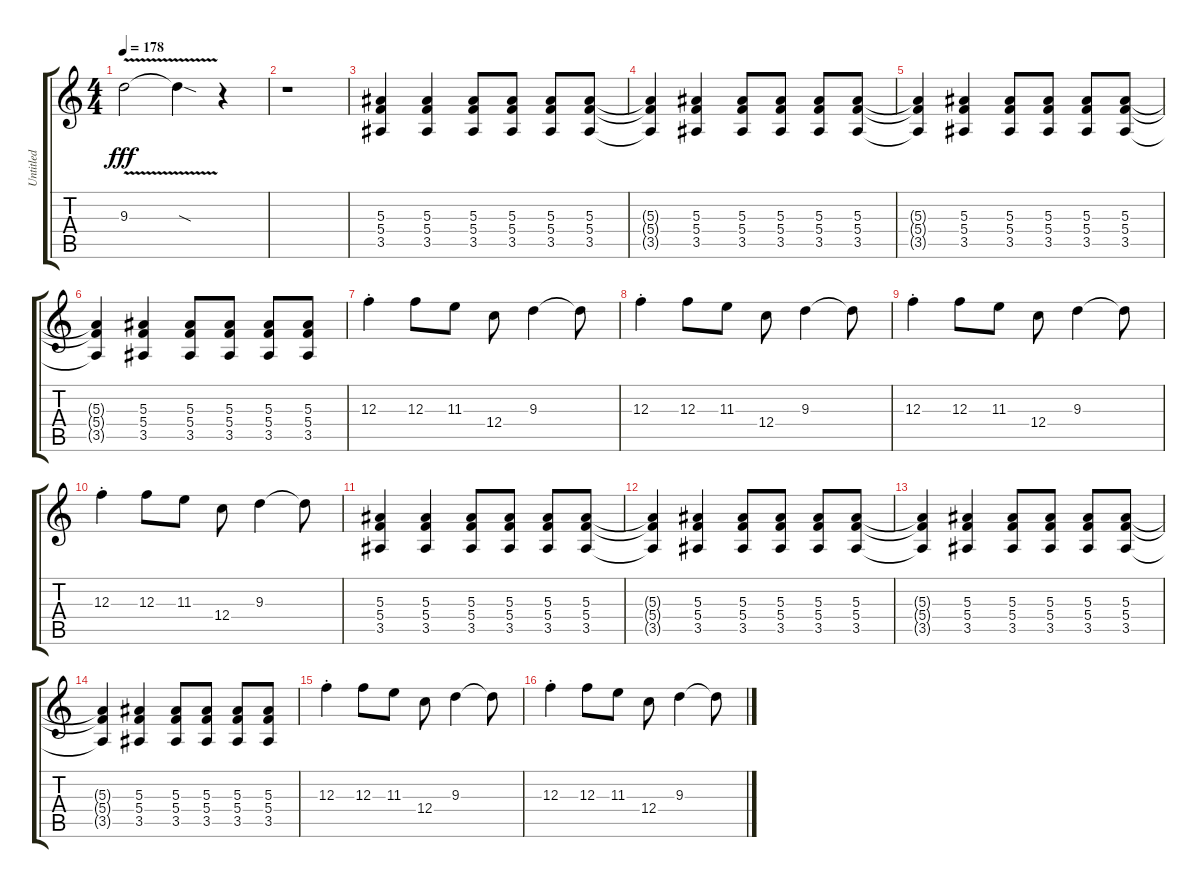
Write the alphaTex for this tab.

\track ("Untitled" "Untitled") {instrument distortionguitar}
\staff {score tabs}
\tuning (D4 A3 F3 C3 G2 C2) {hide}
\ts (4 4)
\tempo 178
\clef g2
\ks c
9.3{v}.2{dy fff} 9.3{sod t}.4 r.4 |
r.1 |
(5.3 5.4 3.5).4 (5.3 5.4 3.5).4 (5.3 5.4 3.5).8 (5.3 5.4 3.5).8 (5.3 5.4 3.5).8 (5.3 5.4 3.5).8 |
(5.3{t} 5.4{t} 3.5{t}).4 (5.3 5.4 3.5).4 (5.3 5.4 3.5).8 (5.3 5.4 3.5).8 (5.3 5.4 3.5).8 (5.3 5.4 3.5).8 |
(5.3{t} 5.4{t} 3.5{t}).4 (5.3 5.4 3.5).4 (5.3 5.4 3.5).8 (5.3 5.4 3.5).8 (5.3 5.4 3.5).8 (5.3 5.4 3.5).8 |
(5.3{t} 5.4{t} 3.5{t}).4 (5.3 5.4 3.5).4 (5.3 5.4 3.5).8 (5.3 5.4 3.5).8 (5.3 5.4 3.5).8 (5.3 5.4 3.5).8 |
12.3{st}.4 12.3.8 11.3.8 12.4.8 9.3.4 9.3{t}.8 |
12.3{st}.4 12.3.8 11.3.8 12.4.8 9.3.4 9.3{t}.8 |
12.3{st}.4 12.3.8 11.3.8 12.4.8 9.3.4 9.3{t}.8 |
12.3{st}.4 12.3.8 11.3.8 12.4.8 9.3.4 9.3{t}.8 |
(5.3 5.4 3.5).4 (5.3 5.4 3.5).4 (5.3 5.4 3.5).8 (5.3 5.4 3.5).8 (5.3 5.4 3.5).8 (5.3 5.4 3.5).8 |
(5.3{t} 5.4{t} 3.5{t}).4 (5.3 5.4 3.5).4 (5.3 5.4 3.5).8 (5.3 5.4 3.5).8 (5.3 5.4 3.5).8 (5.3 5.4 3.5).8 |
(5.3{t} 5.4{t} 3.5{t}).4 (5.3 5.4 3.5).4 (5.3 5.4 3.5).8 (5.3 5.4 3.5).8 (5.3 5.4 3.5).8 (5.3 5.4 3.5).8 |
(5.3{t} 5.4{t} 3.5{t}).4 (5.3 5.4 3.5).4 (5.3 5.4 3.5).8 (5.3 5.4 3.5).8 (5.3 5.4 3.5).8 (5.3 5.4 3.5).8 |
12.3{st}.4 12.3.8 11.3.8 12.4.8 9.3.4 9.3{t}.8 |
12.3{st}.4 12.3.8 11.3.8 12.4.8 9.3.4 9.3{t}.8
